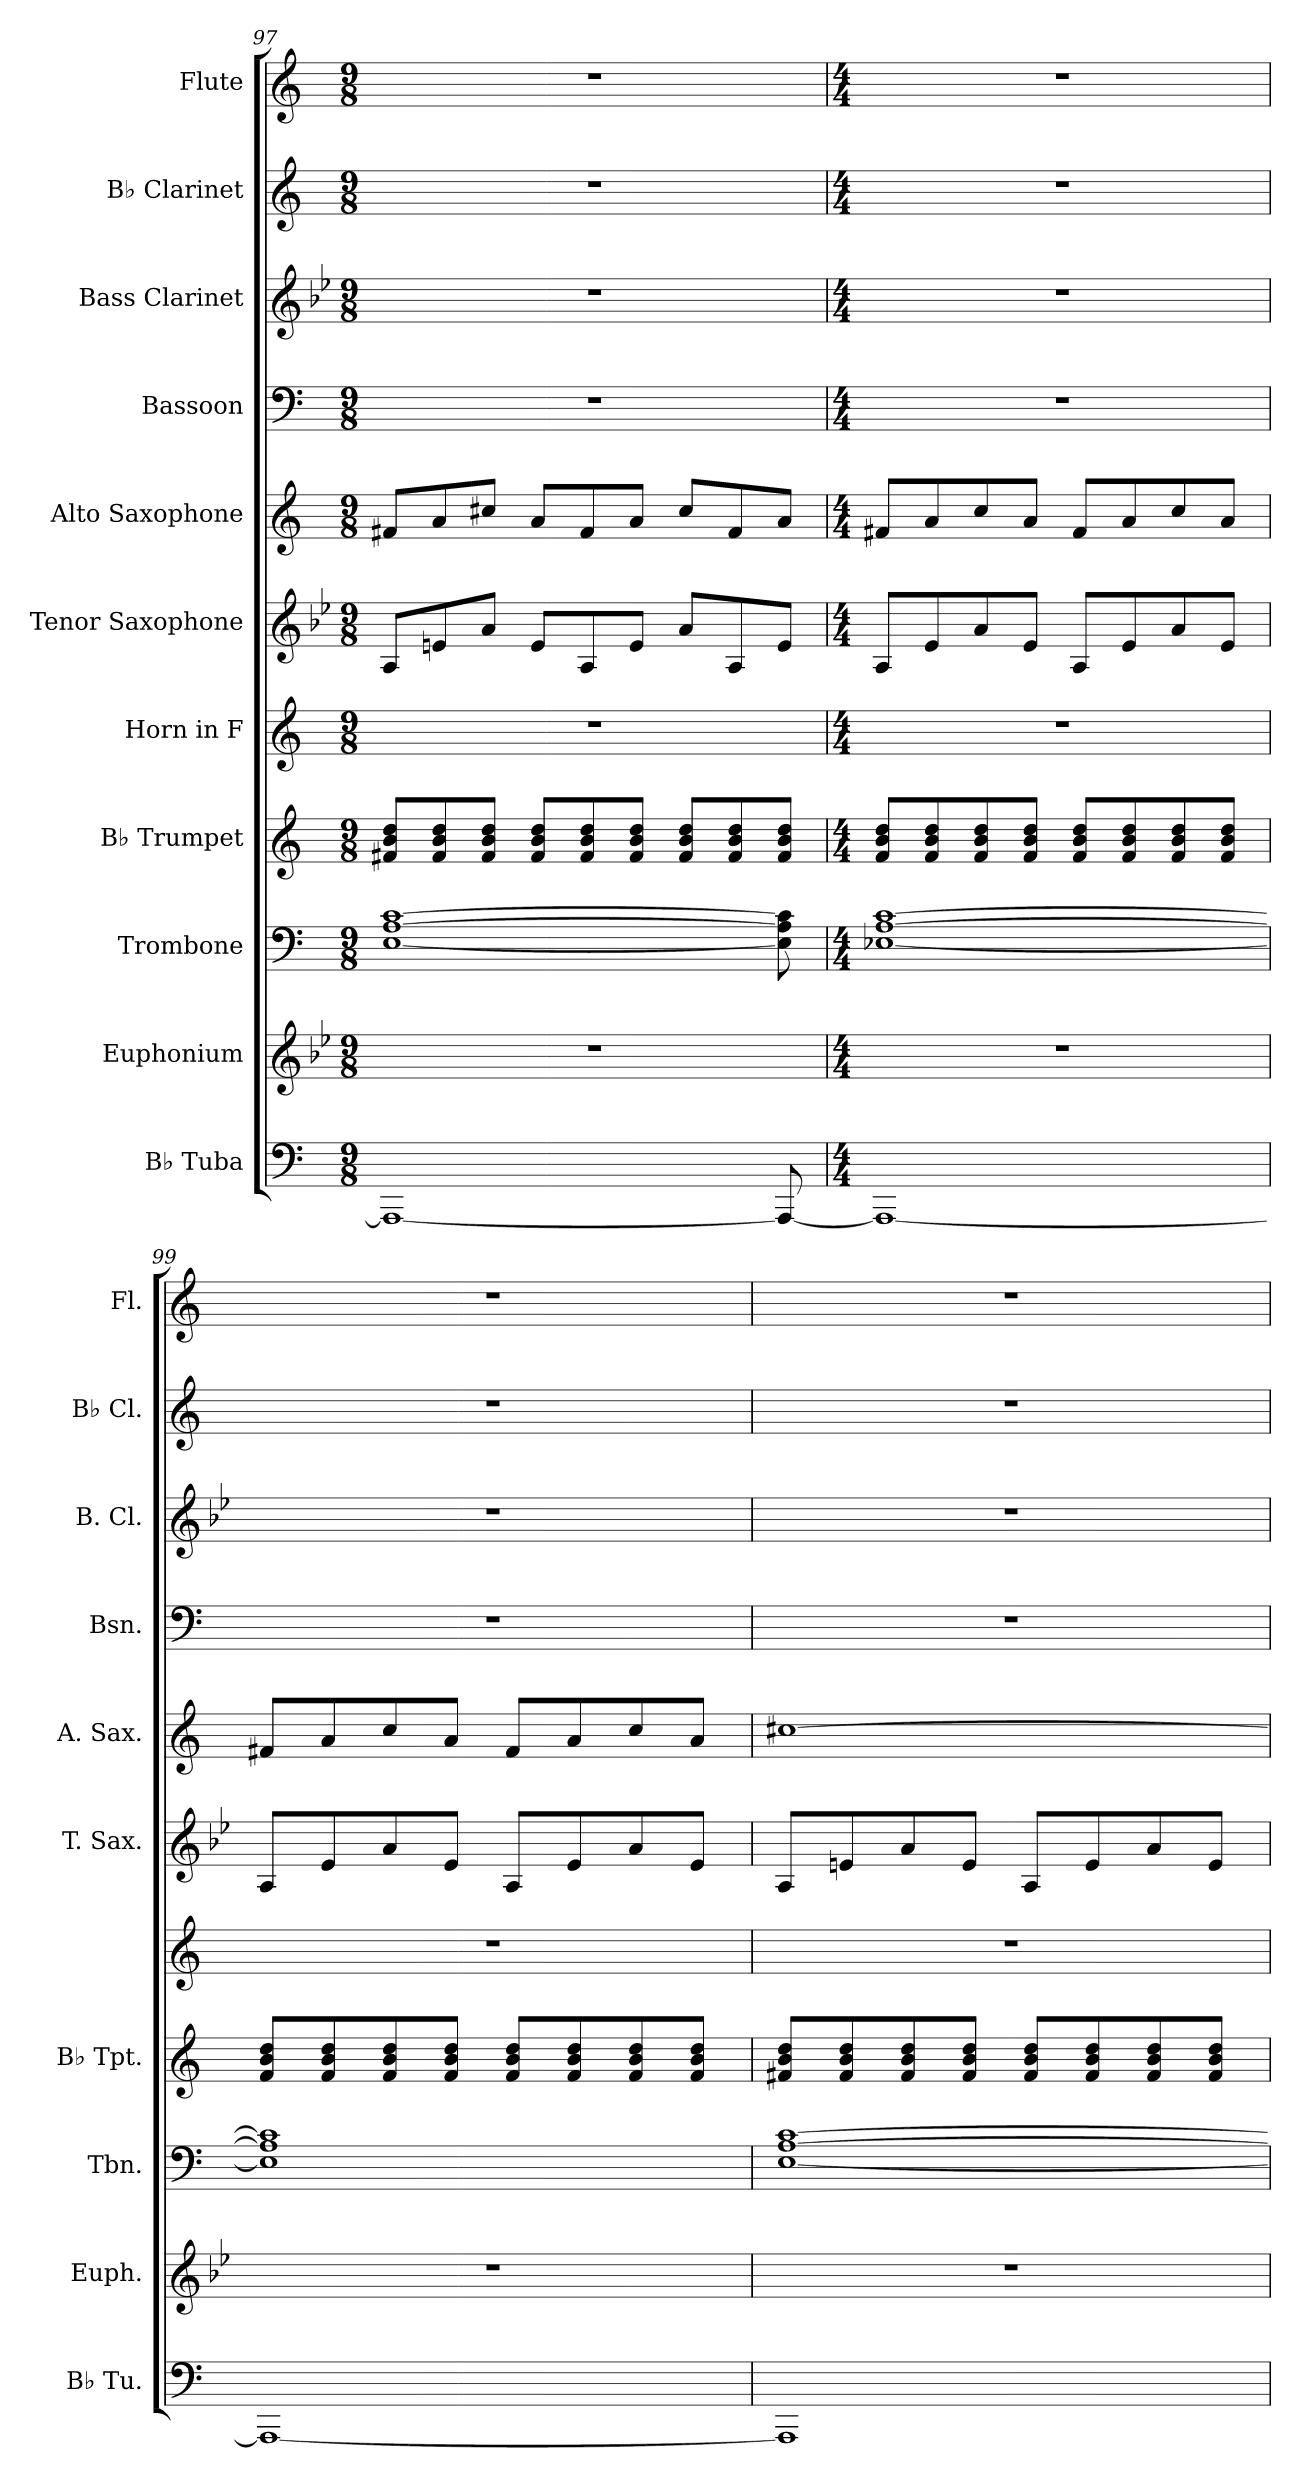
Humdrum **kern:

**kern	**kern	**kern	**kern	**kern	**kern	**kern	**kern	**kern	**kern	**kern
*part11	*part10	*part9	*part8	*part7	*part6	*part5	*part4	*part3	*part2	*part1
*staff11	*staff10	*staff9	*staff8	*staff7	*staff6	*staff5	*staff4	*staff3	*staff2	*staff1
*I"B♭ Tuba	*I"Euphonium	*I"Trombone	*I"B♭ Trumpet	*I"Horn in F	*I"Tenor Saxophone	*I"Alto Saxophone	*I"Bassoon	*I"Bass Clarinet	*I"B♭ Clarinet	*I"Flute
*I'B♭ Tu.	*I'Euph.	*I'Tbn.	*I'B♭ Tpt.	*	*I'T. Sax.	*I'A. Sax.	*I'Bsn.	*I'B. Cl.	*I'B♭ Cl.	*I'Fl.
*clefF4	*clefG2	*clefF4	*clefG2	*clefG2	*clefG2	*clefG2	*clefF4	*clefG2	*clefG2	*clefG2
*	*ITrd8c14	*	*ITrd1c2	*ITrd4c7	*ITrd8c14	*ITrd5c9	*	*ITrd8c14	*ITrd1c2	*
*k[]	*k[b-e-]	*k[]	*k[b-e-]	*k[b-]	*k[b-e-]	*k[b-e-a-]	*k[]	*k[b-e-]	*k[b-e-]	*k[]
*M9/8	*M9/8	*M9/8	*M9/8	*M9/8	*M9/8	*M9/8	*M9/8	*M9/8	*M9/8	*M9/8
=97	=97	=97	=97	=97	=97	=97	=97	=97	=97	=97
1AAA_	8%9r	[1E [1A [1c	8en/ 8a/ 8cc/L	8%9r	8AA/L	8An/L	8%9r	8%9r	8%9r	8%9r
.	.	.	8e/ 8a/ 8cc/	.	8En/	8c/	.	.	.	.
.	.	.	8e/ 8a/ 8cc/J	.	8A/J	8en/J	.	.	.	.
.	.	.	8e/ 8a/ 8cc/L	.	8E/L	8c/L	.	.	.	.
.	.	.	8e/ 8a/ 8cc/	.	8AA/	8A/	.	.	.	.
.	.	.	8e/ 8a/ 8cc/J	.	8E/J	8c/J	.	.	.	.
.	.	.	8e/ 8a/ 8cc/L	.	8A/L	8e/L	.	.	.	.
.	.	.	8e/ 8a/ 8cc/	.	8AA/	8A/	.	.	.	.
8AAA/_	.	8E\] 8A\] 8c\]	8e/ 8a/ 8cc/J	.	8E/J	8c/J	.	.	.	.
=98	=98	=98	=98	=98	=98	=98	=98	=98	=98	=98
*M4/4	*M4/4	*M4/4	*M4/4	*M4/4	*M4/4	*M4/4	*M4/4	*M4/4	*M4/4	*M4/4
1AAA_	1r	[1E-X [1A [1c	8e-/ 8a/ 8cc/L	1r	8AA/L	8An/L	1r	1r	1r	1r
.	.	.	8e-/ 8a/ 8cc/	.	8E-/	8c/	.	.	.	.
.	.	.	8e-/ 8a/ 8cc/	.	8A/	8e-/	.	.	.	.
.	.	.	8e-/ 8a/ 8cc/J	.	8E-/J	8c/J	.	.	.	.
.	.	.	8e-/ 8a/ 8cc/L	.	8AA/L	8A/L	.	.	.	.
.	.	.	8e-/ 8a/ 8cc/	.	8E-/	8c/	.	.	.	.
.	.	.	8e-/ 8a/ 8cc/	.	8A/	8e-/	.	.	.	.
.	.	.	8e-/ 8a/ 8cc/J	.	8E-/J	8c/J	.	.	.	.
=99	=99	=99	=99	=99	=99	=99	=99	=99	=99	=99
1AAA_	1r	1E-] 1A] 1c]	8e-/ 8a/ 8cc/L	1r	8AA/L	8An/L	1r	1r	1r	1r
.	.	.	8e-/ 8a/ 8cc/	.	8E-/	8c/	.	.	.	.
.	.	.	8e-/ 8a/ 8cc/	.	8A/	8e-/	.	.	.	.
.	.	.	8e-/ 8a/ 8cc/J	.	8E-/J	8c/J	.	.	.	.
.	.	.	8e-/ 8a/ 8cc/L	.	8AA/L	8A/L	.	.	.	.
.	.	.	8e-/ 8a/ 8cc/	.	8E-/	8c/	.	.	.	.
.	.	.	8e-/ 8a/ 8cc/	.	8A/	8e-/	.	.	.	.
.	.	.	8e-/ 8a/ 8cc/J	.	8E-/J	8c/J	.	.	.	.
!!LO:PB:g=z
=100	=100	=100	=100	=100	=100	=100	=100	=100	=100	=100
1AAA]	1r	[1E [1A [1c	8en/ 8a/ 8cc/L	1r	8AA/L	[1en	1r	1r	1r	1r
.	.	.	8e/ 8a/ 8cc/	.	8En/	.	.	.	.	.
.	.	.	8e/ 8a/ 8cc/	.	8A/	.	.	.	.	.
.	.	.	8e/ 8a/ 8cc/J	.	8E/J	.	.	.	.	.
.	.	.	8e/ 8a/ 8cc/L	.	8AA/L	.	.	.	.	.
.	.	.	8e/ 8a/ 8cc/	.	8E/	.	.	.	.	.
.	.	.	8e/ 8a/ 8cc/	.	8A/	.	.	.	.	.
.	.	.	8e/ 8a/ 8cc/J	.	8E/J	.	.	.	.	.
=	=	=	=	=	=	=	=	=	=	=
*-	*-	*-	*-	*-	*-	*-	*-	*-	*-	*-
